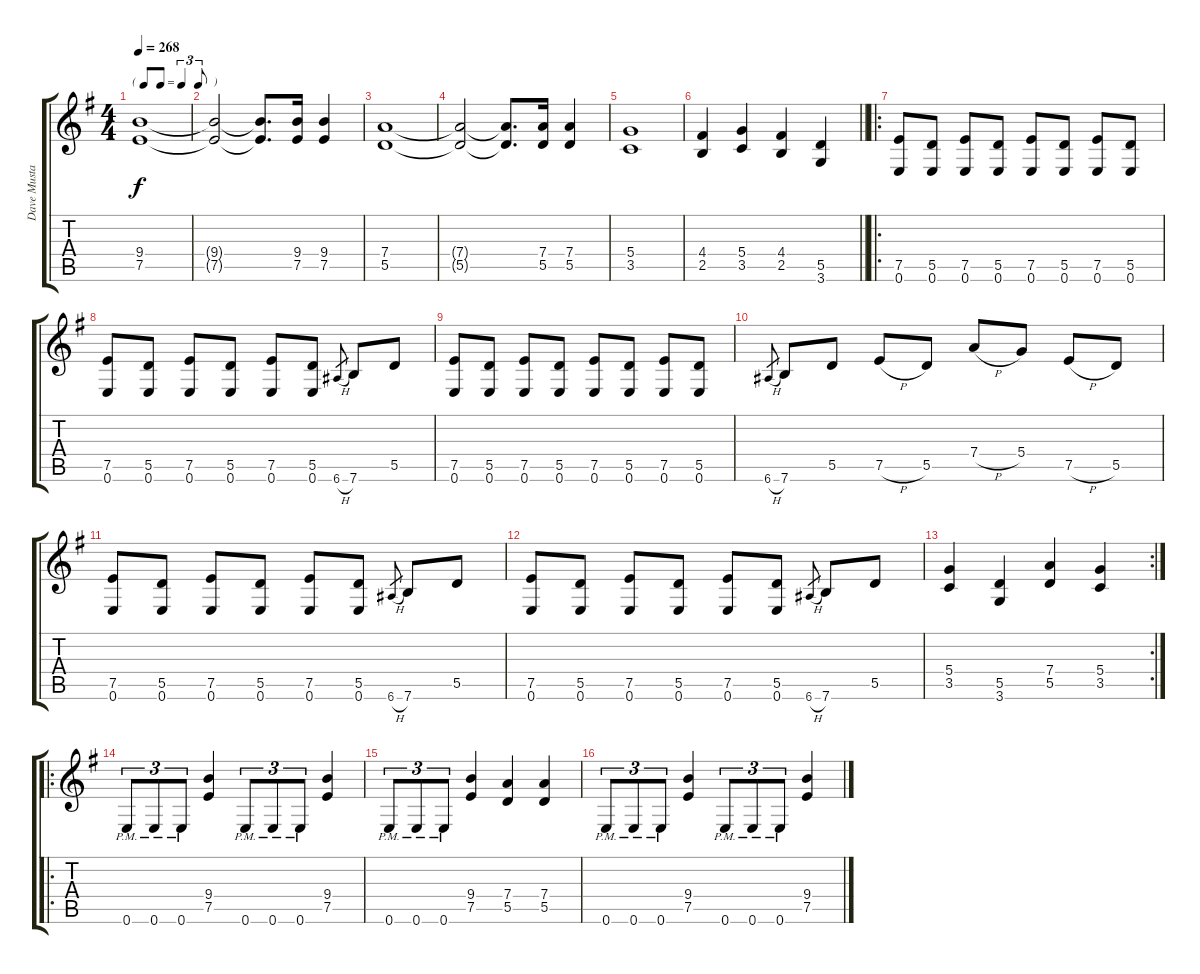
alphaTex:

\track ("Dave Mustaine" "Dave Musta") {instrument distortionguitar}
\staff {score tabs}
\tuning (E4 B3 G3 D3 A2 E2) {hide}
\ts (4 4)
\tf triplet8th
\tempo 268
\clef g2
\ks g
(9.4 7.5).1{dy f} |
(9.4{t} 7.5{t}).2 (9.4{t} 7.5{t}).8{d} (9.4 7.5).16 (9.4 7.5).4 |
(7.4 5.5).1 |
(7.4{t} 5.5{t}).2 (7.4{t} 5.5{t}).8{d} (7.4 5.5).16 (7.4 5.5).4 |
(5.4 3.5).1 |
\barLineRight lightlight
(4.4 2.5).4 (5.4 3.5).4 (4.4 2.5).4 (5.5 3.6).4 |
\ro
(7.5 0.6).8 (5.5 0.6).8 (7.5 0.6).8 (5.5 0.6).8 (7.5 0.6).8 (5.5 0.6).8 (7.5 0.6).8 (5.5 0.6).8 |
(7.5 0.6).8 (5.5 0.6).8 (7.5 0.6).8 (5.5 0.6).8 (7.5 0.6).8 (5.5 0.6).8 6.6{h}.8{gr} 7.6.8 5.5.8 |
(7.5 0.6).8 (5.5 0.6).8 (7.5 0.6).8 (5.5 0.6).8 (7.5 0.6).8 (5.5 0.6).8 (7.5 0.6).8 (5.5 0.6).8 |
6.6{h}.8{gr} 7.6.8 5.5.8 7.5{h}.8 5.5.8 7.4{h}.8 5.4.8 7.5{h}.8 5.5.8 |
(7.5 0.6).8 (5.5 0.6).8 (7.5 0.6).8 (5.5 0.6).8 (7.5 0.6).8 (5.5 0.6).8 6.6{h}.8{gr} 7.6.8 5.5.8 |
(7.5 0.6).8 (5.5 0.6).8 (7.5 0.6).8 (5.5 0.6).8 (7.5 0.6).8 (5.5 0.6).8 6.6{h}.8{gr} 7.6.8 5.5.8 |
\rc 2
(5.4 3.5).4 (5.5 3.6).4 (7.4 5.5).4 (5.4 3.5).4 |
\ro
0.6{pm}.8{tu (3 2)} 0.6{pm}.8{tu (3 2)} 0.6{pm}.8{tu (3 2)} (9.4 7.5).4 0.6{pm}.8{tu (3 2)} 0.6{pm}.8{tu (3 2)} 0.6{pm}.8{tu (3 2)} (9.4 7.5).4 |
0.6{pm}.8{tu (3 2)} 0.6{pm}.8{tu (3 2)} 0.6{pm}.8{tu (3 2)} (9.4 7.5).4 (7.4 5.5).4 (7.4 5.5).4 |
0.6{pm}.8{tu (3 2)} 0.6{pm}.8{tu (3 2)} 0.6{pm}.8{tu (3 2)} (9.4 7.5).4 0.6{pm}.8{tu (3 2)} 0.6{pm}.8{tu (3 2)} 0.6{pm}.8{tu (3 2)} (9.4 7.5).4
